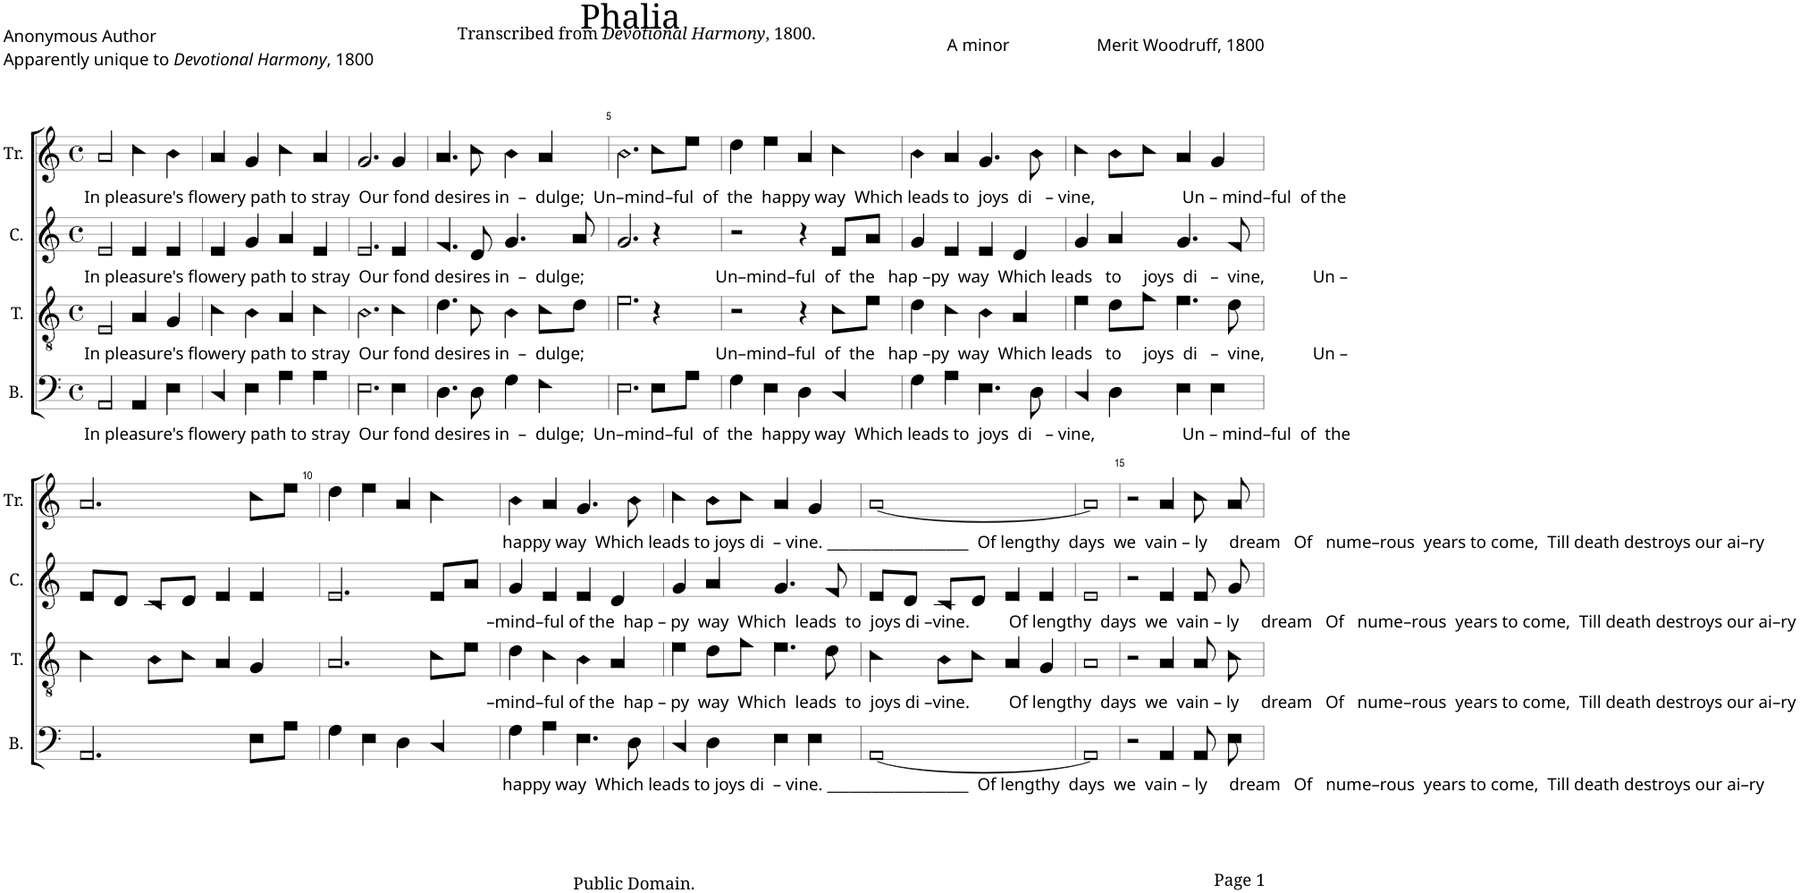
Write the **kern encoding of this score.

**kern	**kern	**kern	**kern
*part4	*part3	*part2	*part1
*staff4	*staff3	*staff2	*staff1
*I"B.	*I"T.	*I"C.	*I"Tr.
*I'B.	*I'T.	*I'C.	*I'Tr.
*clefF4	*clefGv2	*clefG2	*clefG2
*k[]	*k[]	*k[]	*k[]
*M4/4	*M4/4	*M4/4	*M4/4
*met(c)	*met(c)	*met(c)	*met(c)
=1	=1	=1	=1
!	!	!	!LO:TX:b:t=In pleasure's flowery path to stray  Our fond desires in  –  dulge;  Un–mind–ful  of  the  happy way  Which leads to  joys  di   – vine,                    Un – mind–ful  of the
!	!	!LO:TX:b:t=In pleasure's flowery path to stray  Our fond desires in  –  dulge;                              Un–mind–ful  of  the   hap –py  way  Which leads   to     joys  di   –  vine,           Un –	!
!	!LO:TX:b:t=In pleasure's flowery path to stray  Our fond desires in  –  dulge;                              Un–mind–ful  of  the   hap –py  way  Which leads   to     joys  di   –  vine,           Un –	!	!
!LO:TX:b:t=In pleasure's flowery path to stray  Our fond desires in  –  dulge;  Un–mind–ful  of  the  happy way  Which leads to  joys  di   – vine,                    Un – mind–ful  of  the	!	!	!
2AA!/	2E!/	2e!/	2a!/
4AA!/	4A!/	4e!/	4cc!\
4E!\	4G!/	4e!/	4b!\
=2	=2	=2	=2
4C!/	4c!\	4e!/	4a!/
4E!\	4B!\	4g!/	4g!/
4A!\	4A!/	4a!/	4cc!\
4A!\	4c!\	4e!/	4a!/
=3	=3	=3	=3
2.E!\	2.B!\	2.e!/	2.g!/
4E!\	4c!\	4e!/	4g!/
=4	=4	=4	=4
4.D!\	4.d!\	4.f!/	4.a!/
8D!\	8c!\	8d!/	8cc!\
4G!\	4B!\	4.g!/	4b!\
4F!\	8c!\L	.	4a!/
.	8d!\J	8a!/	.
=5	=5	=5	=5
2.E!\	2.e!\	2.g!/	2.b!\
8E!\L	4r	4r	8cc!\L
8A!\J	.	.	8ee!\J
=6	=6	=6	=6
4G!\	2r	2r	4dd!\
4E!\	.	.	4ee!\
4D!\	4r	4r	4a!/
4C!/	8c!\L	8e!/L	4cc!\
.	8e!\J	8a!/J	.
=7	=7	=7	=7
4G!\	4d!\	4g!/	4b!\
4A!\	4c!\	4e!/	4a!/
4.E!\	4B!\	4e!/	4.g!/
.	4A!/	4d!/	.
8D!\	.	.	8b!\
=8	=8	=8	=8
4C!/	4e!\	4g!/	4cc!\
4D!\	8d!\L	4a!/	8b!\L
.	8f!\J	.	8cc!\J
4E!\	4.e!\	4.g!/	4a!/
4E!\	.	.	4g!/
.	8d!\	8f!/	.
!!LO:LB:g=z
=9	=9	=9	=9
2.AA!/	4c!\	8e!/L	2.a!/
.	.	8d!/J	.
.	8B!\L	8c!/L	.
.	8c!\J	8d!/J	.
.	4A!/	4e!/	.
8E!\L	4G!/	4e!/	8cc!\L
8A!\J	.	.	8ee!\J
=10	=10	=10	=10
4G!\	2.A!/	2.e!/	4dd!\
4E!\	.	.	4ee!\
4D!\	.	.	4a!/
4C!/	8c!\L	8e!/L	4cc!\
.	8e!\J	8a!/J	.
=11	=11	=11	=11
!	!	!	!LO:TX:b:t=happy way  Which leads to joys di  – vine. ___________________  Of lengthy  days  we  vain – ly     dream   Of   nume–rous  years to come,  Till death destroys our ai–ry
!	!	!LO:TX:b:t=–mind–ful of the  hap – py  way  Which  leads  to  joys di –vine.         Of lengthy  days  we  vain – ly     dream   Of   nume–rous  years to come,  Till death destroys our ai–ry	!
!	!LO:TX:b:t=–mind–ful of the  hap – py  way  Which  leads  to  joys di –vine.         Of lengthy  days  we  vain – ly     dream   Of   nume–rous  years to come,  Till death destroys our ai–ry	!	!
!LO:TX:b:t=happy way  Which leads to joys di  – vine. ___________________  Of lengthy  days  we  vain – ly     dream   Of   nume–rous  years to come,  Till death destroys our ai–ry	!	!	!
4G!\	4d!\	4g!/	4b!\
4A!\	4c!\	4e!/	4a!/
4.E!\	4B!\	4e!/	4.g!/
.	4A!/	4d!/	.
8D!\	.	.	8b!\
=12	=12	=12	=12
4C!/	4e!\	4g!/	4cc!\
4D!\	8d!\L	4a!/	8b!\L
.	8f!\J	.	8cc!\J
4E!\	4.e!\	4.g!/	4a!/
4E!\	.	.	4g!/
.	8d!\	8f!/	.
=13	=13	=13	=13
[1AA!	4c!\	8e!/L	[1a!
.	.	8d!/J	.
.	8B!\L	8c!/L	.
.	8c!\J	8d!/J	.
.	4A!/	4e!/	.
.	4G!/	4e!/	.
=14	=14	=14	=14
1AA!]	1A!	1e!	1a!]
=15	=15	=15	=15
2r	2r	2r	2r
4AA!/	4A!/	4e!/	4a!/
8AA!/	8A!/	8e!/	8cc!\
8E!\	8c!\	8g!/	8a!/
=	=	=	=
*-	*-	*-	*-
